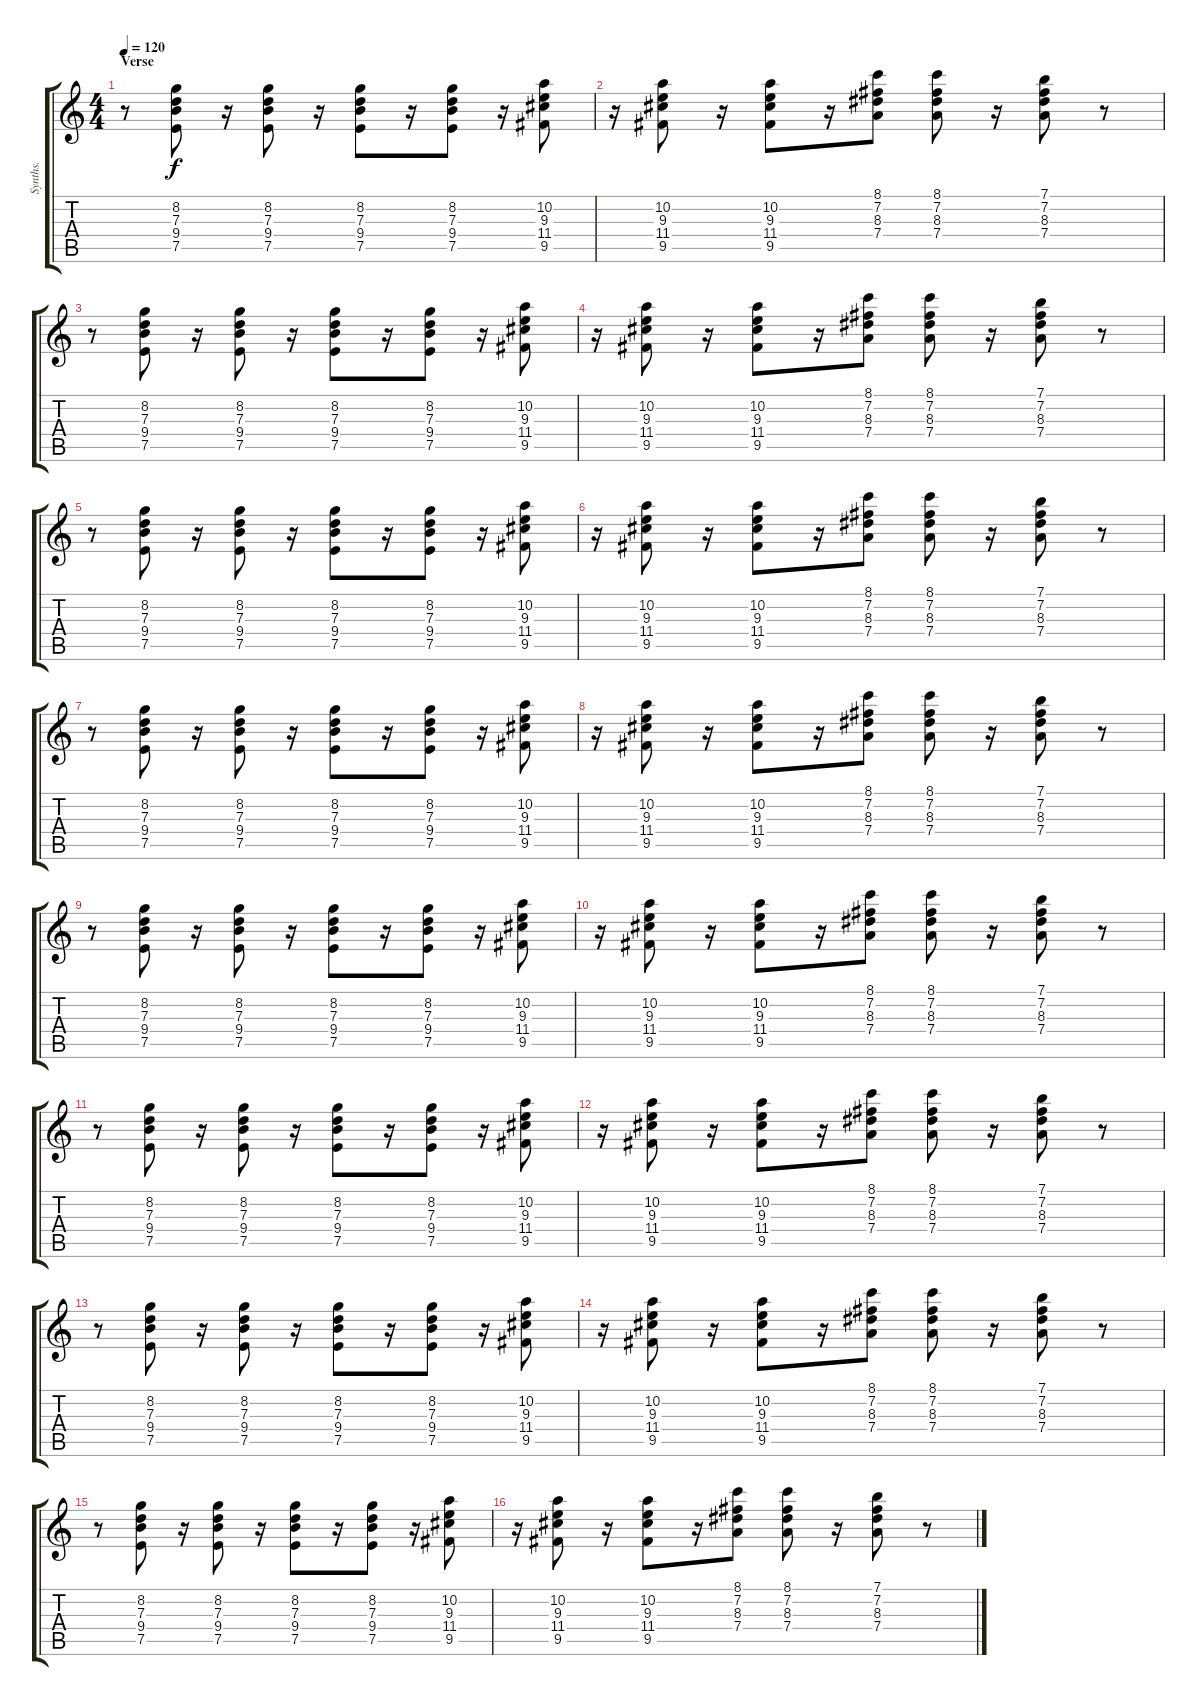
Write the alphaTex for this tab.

\track ("Synths." "Synths.") {instrument synthbass1}
\staff {score tabs}
\tuning (E4 B3 G3 D3 A2 E2) {hide}
\ts (4 4)
\section ("" "Verse")
\tempo 120
\clef g2
\ks c
r.8{dy f} (8.2 7.3 9.4 7.5).8 r.16 (8.2 7.3 9.4 7.5).8 r.16 (8.2 7.3 9.4 7.5).8 r.16 (8.2 7.3 9.4 7.5).8 r.16 (10.2 9.3 11.4 9.5).8 |
r.16 (10.2 9.3 11.4 9.5).8 r.16 (10.2 9.3 11.4 9.5).8 r.16 (8.1 7.2 8.3 7.4).8 (8.1 7.2 8.3 7.4).8 r.16 (7.1 7.2 8.3 7.4).8 r.8 |
r.8 (8.2 7.3 9.4 7.5).8 r.16 (8.2 7.3 9.4 7.5).8 r.16 (8.2 7.3 9.4 7.5).8 r.16 (8.2 7.3 9.4 7.5).8 r.16 (10.2 9.3 11.4 9.5).8 |
r.16 (10.2 9.3 11.4 9.5).8 r.16 (10.2 9.3 11.4 9.5).8 r.16 (8.1 7.2 8.3 7.4).8 (8.1 7.2 8.3 7.4).8 r.16 (7.1 7.2 8.3 7.4).8 r.8 |
r.8 (8.2 7.3 9.4 7.5).8 r.16 (8.2 7.3 9.4 7.5).8 r.16 (8.2 7.3 9.4 7.5).8 r.16 (8.2 7.3 9.4 7.5).8 r.16 (10.2 9.3 11.4 9.5).8 |
r.16 (10.2 9.3 11.4 9.5).8 r.16 (10.2 9.3 11.4 9.5).8 r.16 (8.1 7.2 8.3 7.4).8 (8.1 7.2 8.3 7.4).8 r.16 (7.1 7.2 8.3 7.4).8 r.8 |
r.8 (8.2 7.3 9.4 7.5).8 r.16 (8.2 7.3 9.4 7.5).8 r.16 (8.2 7.3 9.4 7.5).8 r.16 (8.2 7.3 9.4 7.5).8 r.16 (10.2 9.3 11.4 9.5).8 |
r.16 (10.2 9.3 11.4 9.5).8 r.16 (10.2 9.3 11.4 9.5).8 r.16 (8.1 7.2 8.3 7.4).8 (8.1 7.2 8.3 7.4).8 r.16 (7.1 7.2 8.3 7.4).8 r.8 |
r.8 (8.2 7.3 9.4 7.5).8 r.16 (8.2 7.3 9.4 7.5).8 r.16 (8.2 7.3 9.4 7.5).8 r.16 (8.2 7.3 9.4 7.5).8 r.16 (10.2 9.3 11.4 9.5).8 |
r.16 (10.2 9.3 11.4 9.5).8 r.16 (10.2 9.3 11.4 9.5).8 r.16 (8.1 7.2 8.3 7.4).8 (8.1 7.2 8.3 7.4).8 r.16 (7.1 7.2 8.3 7.4).8 r.8 |
r.8 (8.2 7.3 9.4 7.5).8 r.16 (8.2 7.3 9.4 7.5).8 r.16 (8.2 7.3 9.4 7.5).8 r.16 (8.2 7.3 9.4 7.5).8 r.16 (10.2 9.3 11.4 9.5).8 |
r.16 (10.2 9.3 11.4 9.5).8 r.16 (10.2 9.3 11.4 9.5).8 r.16 (8.1 7.2 8.3 7.4).8 (8.1 7.2 8.3 7.4).8 r.16 (7.1 7.2 8.3 7.4).8 r.8 |
r.8 (8.2 7.3 9.4 7.5).8 r.16 (8.2 7.3 9.4 7.5).8 r.16 (8.2 7.3 9.4 7.5).8 r.16 (8.2 7.3 9.4 7.5).8 r.16 (10.2 9.3 11.4 9.5).8 |
r.16 (10.2 9.3 11.4 9.5).8 r.16 (10.2 9.3 11.4 9.5).8 r.16 (8.1 7.2 8.3 7.4).8 (8.1 7.2 8.3 7.4).8 r.16 (7.1 7.2 8.3 7.4).8 r.8 |
r.8 (8.2 7.3 9.4 7.5).8 r.16 (8.2 7.3 9.4 7.5).8 r.16 (8.2 7.3 9.4 7.5).8 r.16 (8.2 7.3 9.4 7.5).8 r.16 (10.2 9.3 11.4 9.5).8 |
r.16 (10.2 9.3 11.4 9.5).8 r.16 (10.2 9.3 11.4 9.5).8 r.16 (8.1 7.2 8.3 7.4).8 (8.1 7.2 8.3 7.4).8 r.16 (7.1 7.2 8.3 7.4).8 r.8
